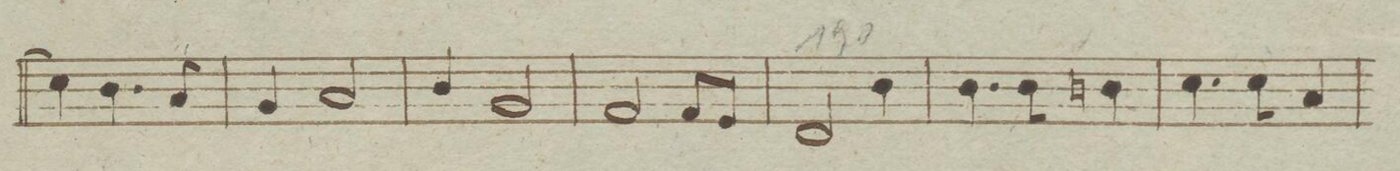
**kern	**dynam
*I"Oboe Secondo.	*
*clefG2	*
*k[b-e-]	*
*met(c)	*
*M3/4	*
4cc\]	.
4.b-\	.
8a/	.
=188	=188
4g/	.
2a/	.
=189	=189
4b-/	.
2g/	.
=190	=190
2f/	.
8f/L	.
8e-/J	.
=191	=191
2d/	.
4b-\	.
=192	=192
4.b-\	.
8b-\	.
4bn\	.
=193	=193
4.cc\	.
8cc\	.
4a/	.
=194	=194
*-	*-
